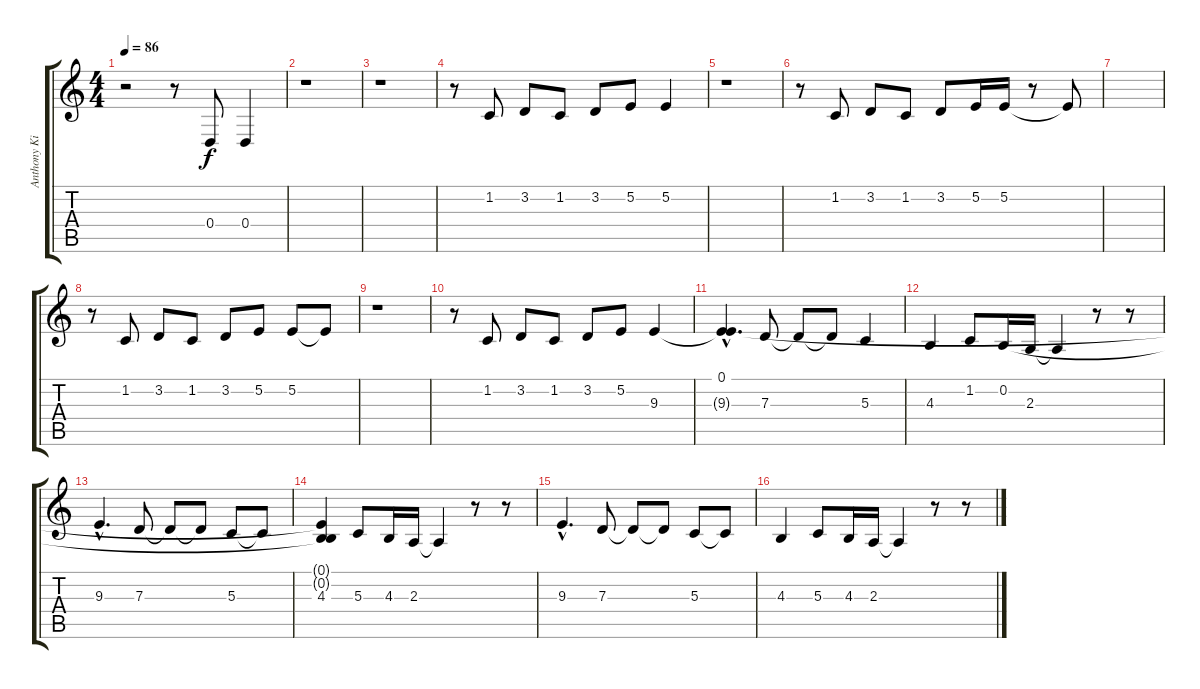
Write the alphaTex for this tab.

\track ("Anthony Kiedis - Voice" "Anthony Ki") {instrument bassoon}
\staff {score tabs}
\tuning (E4 B3 G3 D3 A2 E2) {hide}
\ts (4 4)
\tempo 86
\clef g2
\ks c
r.2{dy f} r.8 0.4.8 0.4.4 |
r.1 |
r.1 |
r.8 1.2.8 3.2.8 1.2.8 3.2.8 5.2.8 5.2.4 |
r.1 |
r.8 1.2.8 3.2.8 1.2.8 3.2.8 5.2.16 5.2.16 r.8 5.2{t}.8 |
|
r.8 1.2.8 3.2.8 1.2.8 3.2.8 5.2.8 5.2.8 5.2{t}.8 |
r.1 |
r.8 1.2.8 3.2.8 1.2.8 3.2.8 5.2.8 9.3.4 |
(0.1{hac} 9.3{hac t}).4{d} 7.3.8 7.3{t}.8 7.3{t}.8 5.3.4 |
4.3.4 1.2.8 0.2.16 2.3.16 2.3{t}.4 r.8 r.8 |
9.3{hac}.4{d} 7.3.8 7.3{t}.8 7.3{t}.8 5.3.8 5.3{t}.8 |
(0.1{t} 0.2{t} 4.3).4 5.3.8 4.3.16 2.3.16 2.3{t}.4 r.8 r.8 |
9.3{hac}.4{d} 7.3.8 7.3{t}.8 7.3{t}.8 5.3.8 5.3{t}.8 |
4.3.4 5.3.8 4.3.16 2.3.16 2.3{t}.4 r.8 r.8
